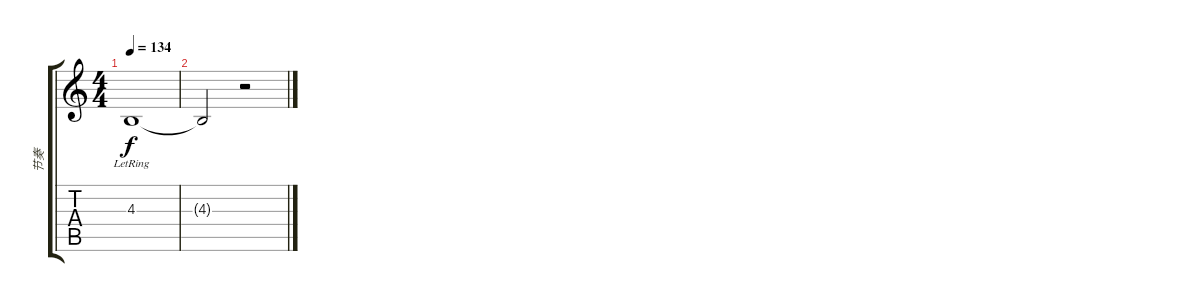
\track ("节奏" "节奏") {instrument electricgrandpiano}
\staff {score tabs}
\tuning (E4 B3 G3 D3 A2 E2) {hide}
\ts (4 4)
\tempo 134
\clef g2
\ks c
4.3{lr}.1{dy f} |
4.3{t}.2 r.2
